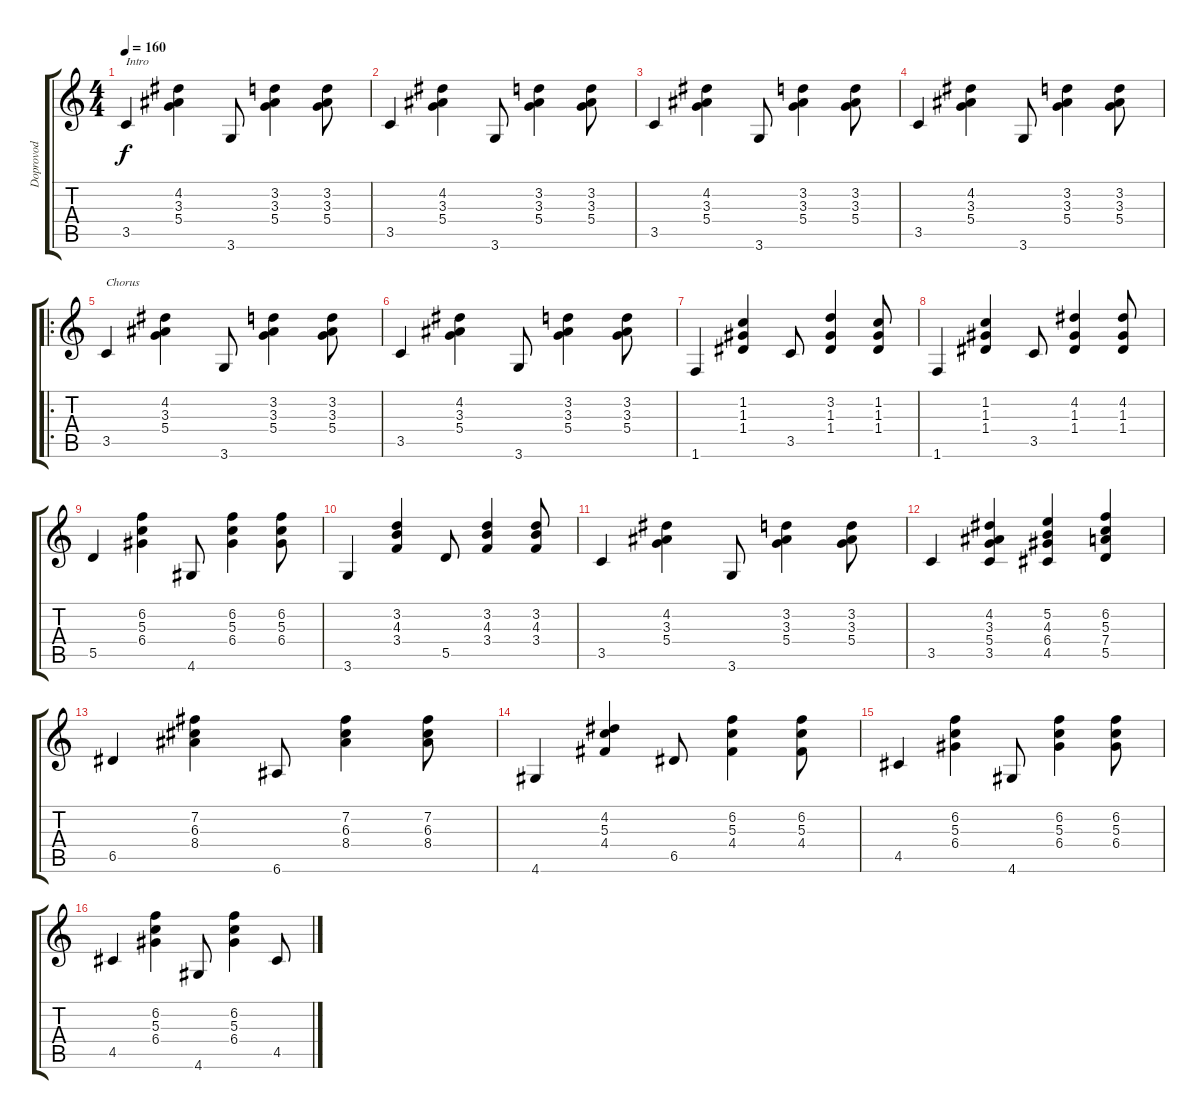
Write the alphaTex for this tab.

\track ("Doprovod" "Doprovod") {instrument acousticguitarnylon}
\staff {score tabs}
\tuning (E4 B3 G3 D3 A2 E2) {hide}
\ts (4 4)
\tempo 160
\clef g2
\ks c
3.5.4{txt "Intro" dy f instrument acousticguitarnylon} (4.2 3.3 5.4).4 3.6.8 (3.2 3.3 5.4).4 (3.2 3.3 5.4).8 |
3.5.4 (4.2 3.3 5.4).4 3.6.8 (3.2 3.3 5.4).4 (3.2 3.3 5.4).8 |
3.5.4 (4.2 3.3 5.4).4 3.6.8 (3.2 3.3 5.4).4 (3.2 3.3 5.4).8 |
3.5.4 (4.2 3.3 5.4).4 3.6.8 (3.2 3.3 5.4).4 (3.2 3.3 5.4).8 |
\ro
3.5.4{txt "Chorus"} (4.2 3.3 5.4).4 3.6.8 (3.2 3.3 5.4).4 (3.2 3.3 5.4).8 |
3.5.4 (4.2 3.3 5.4).4 3.6.8 (3.2 3.3 5.4).4 (3.2 3.3 5.4).8 |
1.6.4 (1.2 1.3 1.4).4 3.5.8 (3.2 1.3 1.4).4 (1.2 1.3 1.4).8 |
1.6.4 (1.2 1.3 1.4).4 3.5.8 (4.2 1.3 1.4).4 (4.2 1.3 1.4).8 |
5.5.4 (6.2 5.3 6.4).4 4.6.8 (6.2 5.3 6.4).4 (6.2 5.3 6.4).8 |
3.6.4 (3.2 4.3 3.4).4 5.5.8 (3.2 4.3 3.4).4 (3.2 4.3 3.4).8 |
3.5.4 (4.2 3.3 5.4).4 3.6.8 (3.2 3.3 5.4).4 (3.2 3.3 5.4).8 |
3.5.4 (4.2 3.3 5.4 3.5).4 (5.2 4.3 6.4 4.5).4 (6.2 5.3 7.4 5.5).4 |
6.5.4 (7.2 6.3 8.4).4 6.6.8 (7.2 6.3 8.4).4 (7.2 6.3 8.4).8 |
4.6.4 (4.2 5.3 4.4).4 6.5.8 (6.2 5.3 4.4).4 (6.2 5.3 4.4).8 |
4.5.4 (6.2 5.3 6.4).4 4.6.8 (6.2 5.3 6.4).4 (6.2 5.3 6.4).8 |
4.5.4 (6.2 5.3 6.4).4 4.6.8 (6.2 5.3 6.4).4 4.5.8
